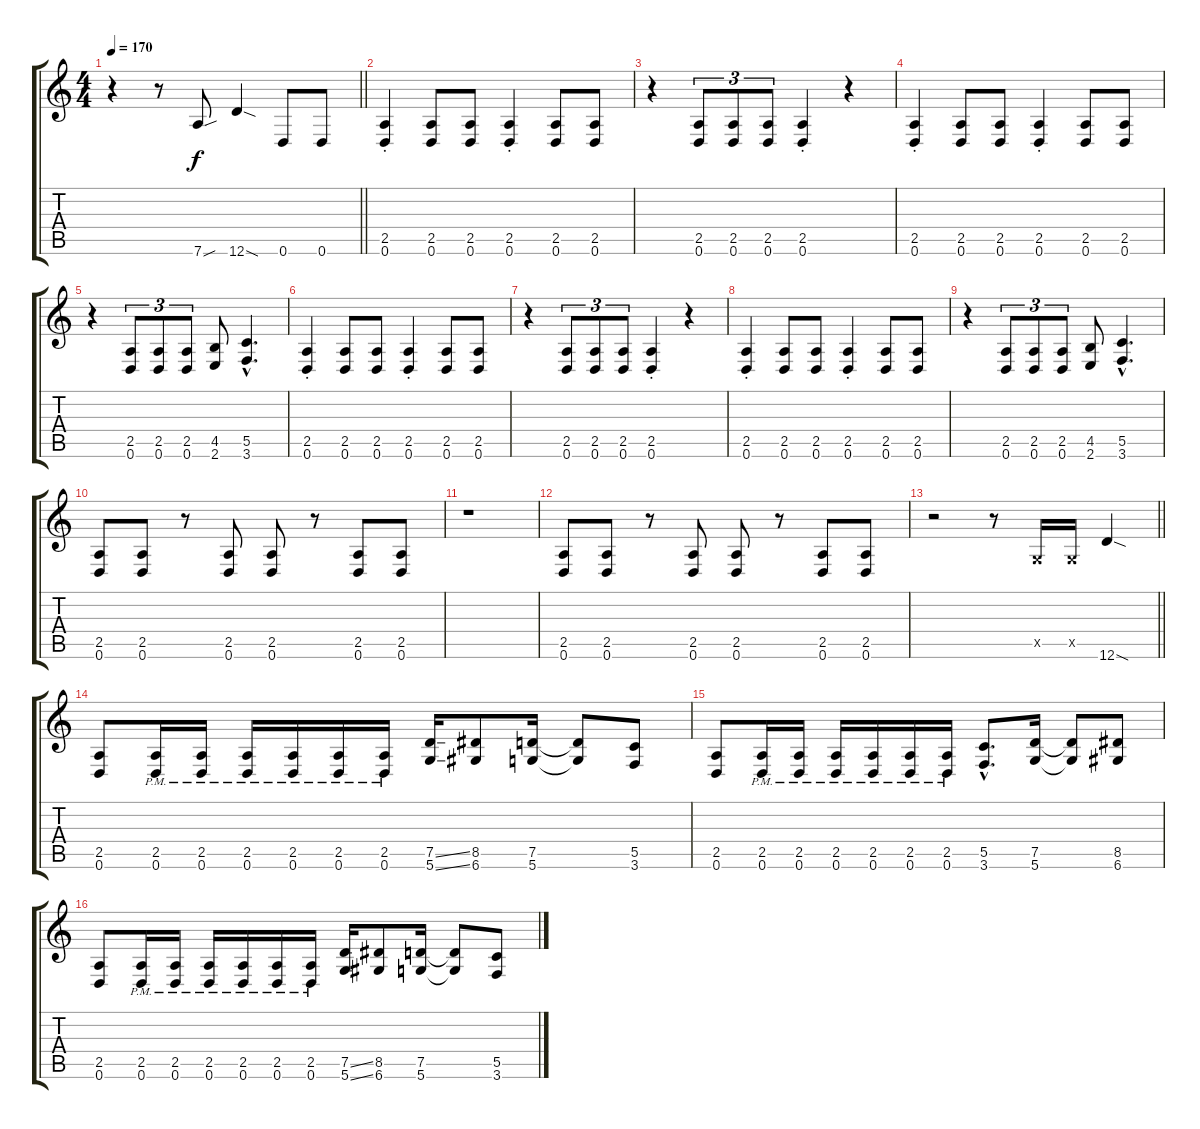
\track "" {instrument distortionguitar}
\staff {score tabs}
\tuning (D4 A3 F3 C3 G2 D2) {hide}
\ts (4 4)
\tempo 170
\clef g2
\barLineRight lightlight
\ks c
r.4{dy f instrument distortionguitar} r.8 7.6{sou}.8 12.6{sod}.4 0.6.8 0.6.8 |
(2.5{st} 0.6{st}).4 (2.5 0.6).8 (2.5 0.6).8 (2.5{st} 0.6{st}).4 (2.5 0.6).8 (2.5 0.6).8 |
r.4 (2.5 0.6).8{tu (3 2)} (2.5 0.6).8{tu (3 2)} (2.5 0.6).8{tu (3 2)} (2.5{st} 0.6{st}).4 r.4 |
(2.5{st} 0.6{st}).4 (2.5 0.6).8 (2.5 0.6).8 (2.5{st} 0.6{st}).4 (2.5 0.6).8 (2.5 0.6).8 |
r.4 (2.5 0.6).8{tu (3 2)} (2.5 0.6).8{tu (3 2)} (2.5 0.6).8{tu (3 2)} (4.5 2.6).8 (5.5{hac} 3.6{hac}).4{d} |
(2.5{st} 0.6{st}).4 (2.5 0.6).8 (2.5 0.6).8 (2.5{st} 0.6{st}).4 (2.5 0.6).8 (2.5 0.6).8 |
r.4 (2.5 0.6).8{tu (3 2)} (2.5 0.6).8{tu (3 2)} (2.5 0.6).8{tu (3 2)} (2.5{st} 0.6{st}).4 r.4 |
(2.5{st} 0.6{st}).4 (2.5 0.6).8 (2.5 0.6).8 (2.5{st} 0.6{st}).4 (2.5 0.6).8 (2.5 0.6).8 |
r.4 (2.5 0.6).8{tu (3 2)} (2.5 0.6).8{tu (3 2)} (2.5 0.6).8{tu (3 2)} (4.5 2.6).8 (5.5{hac} 3.6{hac}).4{d} |
(2.5 0.6).8 (2.5 0.6).8 r.8 (2.5 0.6).8 (2.5 0.6).8 r.8 (2.5 0.6).8 (2.5 0.6).8 |
r.1 |
(2.5 0.6).8 (2.5 0.6).8 r.8 (2.5 0.6).8 (2.5 0.6).8 r.8 (2.5 0.6).8 (2.5 0.6).8 |
\barLineRight lightlight
r.2 r.8 0.5{x}.16 0.5{x}.16 12.6{sod}.4 |
(2.5 0.6).8 (2.5{pm} 0.6{pm}).16 (2.5{pm} 0.6{pm}).16 (2.5{pm} 0.6{pm}).16 (2.5{pm} 0.6{pm}).16 (2.5{pm} 0.6{pm}).16 (2.5{pm} 0.6{pm}).16 (7.5{ss} 5.6{ss}).16 (8.5 6.6).8 (7.5 5.6).16 (7.5{t} 5.6{t}).8 (5.5 3.6).8 |
(2.5 0.6).8 (2.5{pm} 0.6{pm}).16 (2.5{pm} 0.6{pm}).16 (2.5{pm} 0.6{pm}).16 (2.5{pm} 0.6{pm}).16 (2.5{pm} 0.6{pm}).16 (2.5{pm} 0.6{pm}).16 (5.5{hac} 3.6{hac}).8{d} (7.5 5.6).16 (7.5{t} 5.6{t}).8 (8.5 6.6).8 |
(2.5 0.6).8 (2.5{pm} 0.6{pm}).16 (2.5{pm} 0.6{pm}).16 (2.5{pm} 0.6{pm}).16 (2.5{pm} 0.6{pm}).16 (2.5{pm} 0.6{pm}).16 (2.5{pm} 0.6{pm}).16 (7.5{ss} 5.6{ss}).16 (8.5 6.6).8 (7.5 5.6).16 (7.5{t} 5.6{t}).8 (5.5 3.6).8
